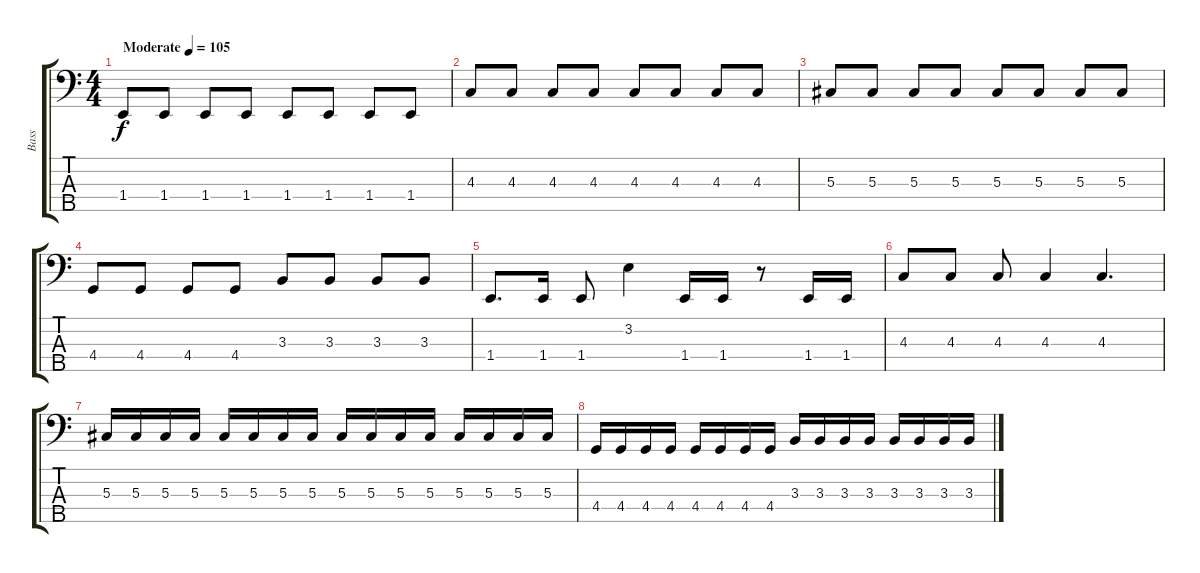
\track ("Bass" "Bass") {instrument electricbasspick}
\staff {score tabs}
\tuning (Gb2 Db2 Ab1 Eb1 Bb0) {hide}
\ts (4 4)
\tempo (105 "Moderate")
\clef f4
\ks c
1.4.8{dy f instrument electricbasspick} 1.4.8 1.4.8 1.4.8 1.4.8 1.4.8 1.4.8 1.4.8 |
4.3.8 4.3.8 4.3.8 4.3.8 4.3.8 4.3.8 4.3.8 4.3.8 |
5.3.8 5.3.8 5.3.8 5.3.8 5.3.8 5.3.8 5.3.8 5.3.8 |
4.4.8 4.4.8 4.4.8 4.4.8 3.3.8 3.3.8 3.3.8 3.3.8 |
1.4.8{d} 1.4.16 1.4.8 3.2.4 1.4.16 1.4.16 r.8 1.4.16 1.4.16 |
4.3.8 4.3.8 4.3.8 4.3.4 4.3.4{d} |
5.3.16 5.3.16 5.3.16 5.3.16 5.3.16 5.3.16 5.3.16 5.3.16 5.3.16 5.3.16 5.3.16 5.3.16 5.3.16 5.3.16 5.3.16 5.3.16 |
4.4.16 4.4.16 4.4.16 4.4.16 4.4.16 4.4.16 4.4.16 4.4.16 3.3.16 3.3.16 3.3.16 3.3.16 3.3.16 3.3.16 3.3.16 3.3.16
